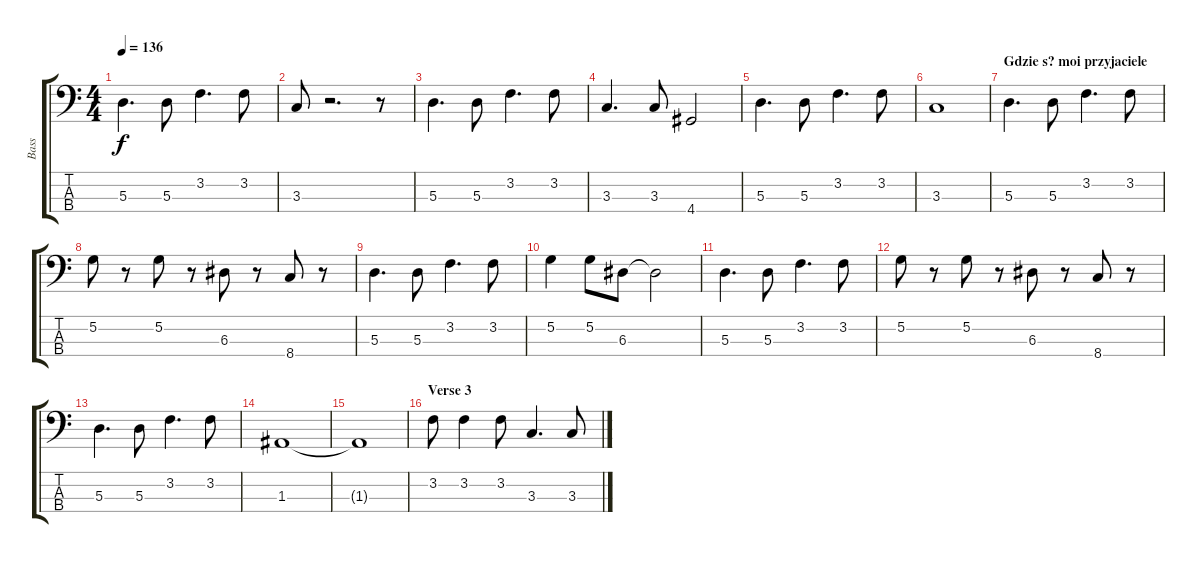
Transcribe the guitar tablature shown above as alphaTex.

\track ("Bass" "Bass") {instrument electricbassfinger}
\staff {score tabs}
\tuning (G2 D2 A1 E1) {hide}
\ts (4 4)
\tempo 136
\clef f4
\ks c
5.3.4{d dy f} 5.3.8 3.2.4{d} 3.2.8 |
3.3.8 r.2{d} r.8 |
5.3.4{d} 5.3.8 3.2.4{d} 3.2.8 |
3.3.4{d} 3.3.8 4.4.2 |
5.3.4{d} 5.3.8 3.2.4{d} 3.2.8 |
3.3.1 |
\section ("" "Gdzie s? moi przyjaciele")
5.3.4{d} 5.3.8 3.2.4{d} 3.2.8 |
5.2.8 r.8 5.2.8 r.8 6.3.8 r.8 8.4.8 r.8 |
5.3.4{d} 5.3.8 3.2.4{d} 3.2.8 |
5.2.4 5.2.8 6.3.8 6.3{t}.2 |
5.3.4{d} 5.3.8 3.2.4{d} 3.2.8 |
5.2.8 r.8 5.2.8 r.8 6.3.8 r.8 8.4.8 r.8 |
5.3.4{d} 5.3.8 3.2.4{d} 3.2.8 |
1.3.1 |
1.3{t}.1 |
\section ("" "Verse 3")
3.2.8 3.2.4 3.2.8 3.3.4{d} 3.3.8
